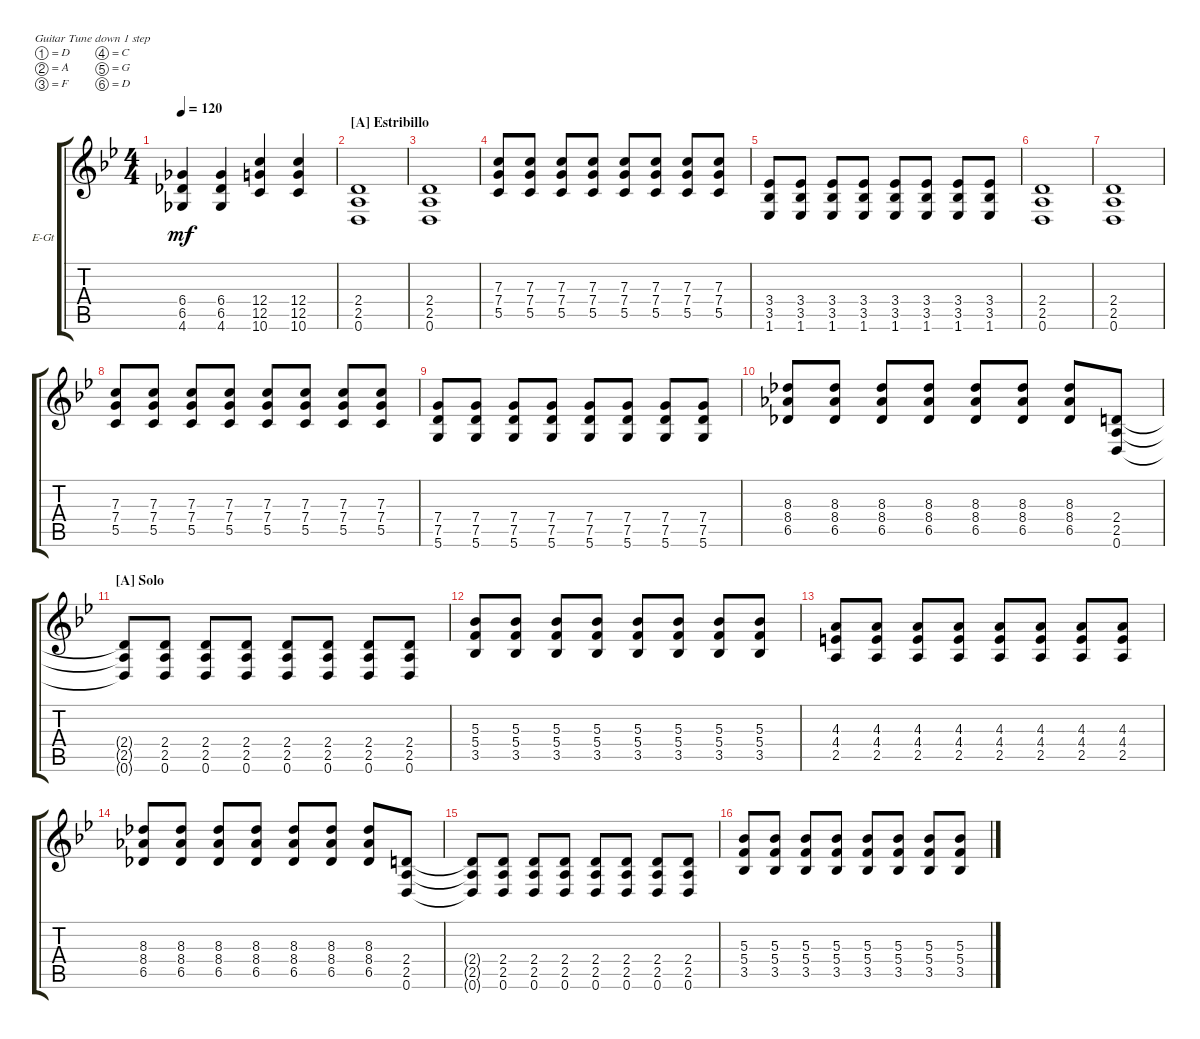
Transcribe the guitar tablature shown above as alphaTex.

\bracketExtendMode groupsimilarinstruments
\firstSystemTrackNameOrientation horizontal
\otherSystemsTrackNameOrientation horizontal
\track ("Guitar 2 Ghoul" "E-Gt") {instrument distortionguitar}
\staff {score tabs}
\tuning (D4 A3 F3 C3 G2 D2)
\ts (4 4)
\tempo 120
\clef g2
\ks bb
(4.6 6.5 6.4).4{dy mf} (6.4 6.5 4.6).4 (10.6 12.5 12.4).4 (10.6 12.5 12.4).4 |
\section ("A" "Estribillo")
(0.6 2.5 2.4).1 |
(2.5 2.4 0.6).1 |
(5.5 7.4 7.3).8 (5.5 7.4 7.3).8 (5.5 7.4 7.3).8 (5.5 7.4 7.3).8 (5.5 7.4 7.3).8 (5.5 7.4 7.3).8 (5.5 7.4 7.3).8 (5.5 7.4 7.3).8 |
(1.6 3.5 3.4).8 (1.6 3.5 3.4).8 (1.6 3.5 3.4).8 (1.6 3.5 3.4).8 (1.6 3.5 3.4).8 (1.6 3.5 3.4).8 (1.6 3.5 3.4).8 (1.6 3.5 3.4).8 |
(0.6 2.5 2.4).1 |
(2.5 2.4 0.6).1 |
(5.5 7.4 7.3).8 (5.5 7.4 7.3).8 (5.5 7.4 7.3).8 (5.5 7.4 7.3).8 (5.5 7.4 7.3).8 (5.5 7.4 7.3).8 (5.5 7.4 7.3).8 (5.5 7.4 7.3).8 |
(5.6 7.5 7.4).8 (5.6 7.5 7.4).8 (5.6 7.5 7.4).8 (5.6 7.5 7.4).8 (5.6 7.5 7.4).8 (5.6 7.5 7.4).8 (5.6 7.5 7.4).8 (5.6 7.5 7.4).8 |
(6.5 8.4 8.3).8 (6.5 8.4 8.3).8 (6.5 8.4 8.3).8 (6.5 8.4 8.3).8 (6.5 8.4 8.3).8 (6.5 8.4 8.3).8 (6.5 8.4 8.3).8 (2.5 2.4 0.6).8 |
\section ("A" "Solo")
(2.4{t} 2.5{t} 0.6{t}).8 (0.6 2.5 2.4).8 (0.6 2.5 2.4).8 (0.6 2.5 2.4).8 (0.6 2.5 2.4).8 (0.6 2.5 2.4).8 (0.6 2.5 2.4).8 (0.6 2.5 2.4).8 |
(3.5 5.4 5.3).8 (5.3 5.4 3.5).8 (5.3 5.4 3.5).8 (5.3 5.4 3.5).8 (5.3 5.4 3.5).8 (5.3 5.4 3.5).8 (5.3 5.4 3.5).8 (5.3 5.4 3.5).8 |
(2.5 4.4 4.3).8 (4.3 4.4 2.5).8 (4.3 4.4 2.5).8 (4.3 4.4 2.5).8 (4.3 4.4 2.5).8 (4.3 4.4 2.5).8 (4.3 4.4 2.5).8 (4.3 4.4 2.5).8 |
(6.5 8.4 8.3).8 (6.5 8.4 8.3).8 (6.5 8.4 8.3).8 (6.5 8.4 8.3).8 (6.5 8.4 8.3).8 (6.5 8.4 8.3).8 (6.5 8.4 8.3).8 (2.5 2.4 0.6).8 |
(2.4{t} 2.5{t} 0.6{t}).8 (0.6 2.5 2.4).8 (0.6 2.5 2.4).8 (0.6 2.5 2.4).8 (0.6 2.5 2.4).8 (0.6 2.5 2.4).8 (0.6 2.5 2.4).8 (0.6 2.5 2.4).8 |
(3.5 5.4 5.3).8 (5.3 5.4 3.5).8 (5.3 5.4 3.5).8 (5.3 5.4 3.5).8 (5.3 5.4 3.5).8 (5.3 5.4 3.5).8 (5.3 5.4 3.5).8 (5.3 5.4 3.5).8
